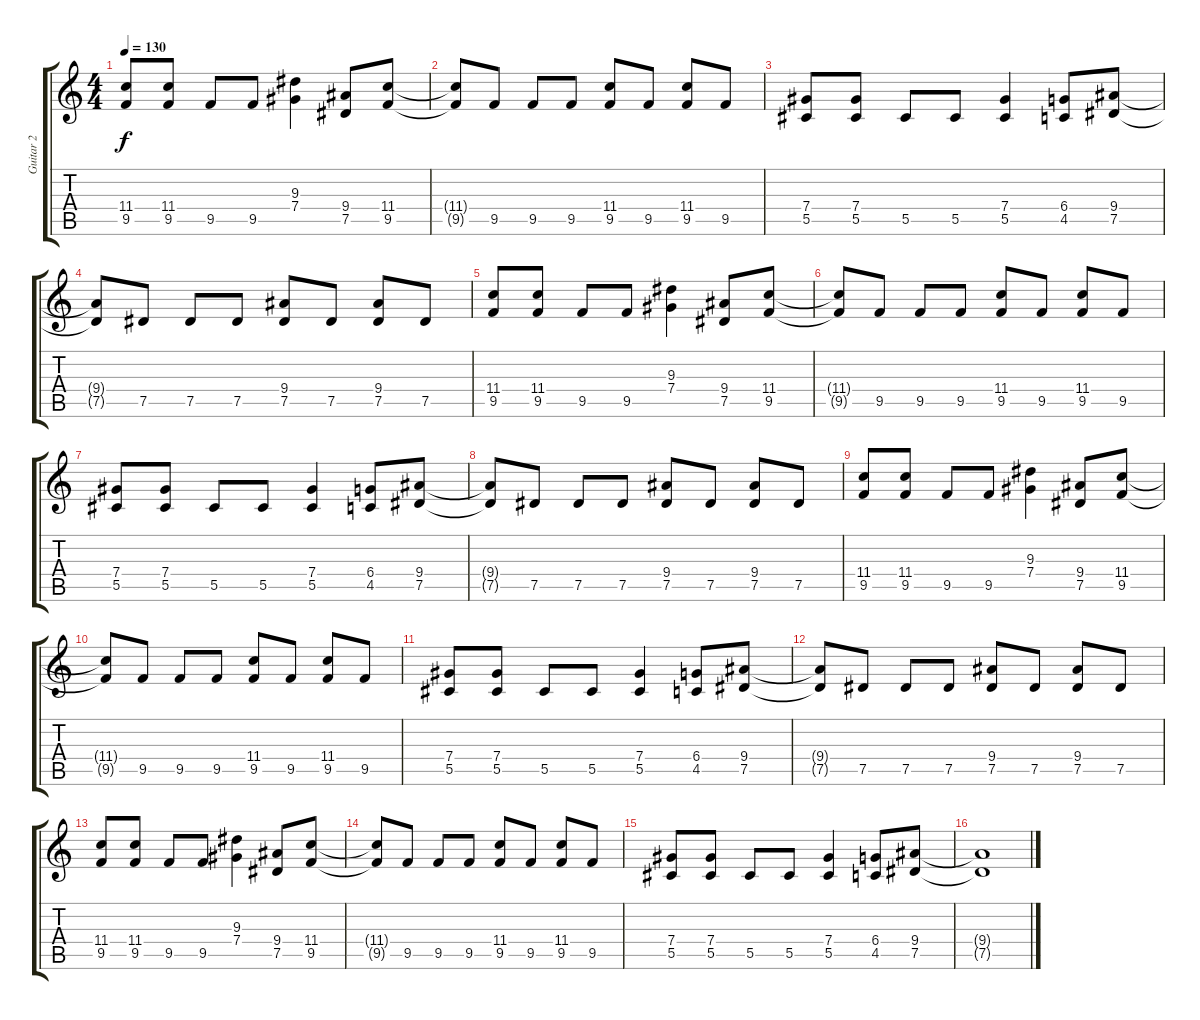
\track ("Guitar 2" "Guitar 2") {instrument distortionguitar}
\staff {score tabs}
\tuning (Eb4 Bb3 Gb3 Db3 Ab2 Eb2) {hide}
\ts (4 4)
\tempo 130
\clef g2
\ks c
(11.4 9.5).8{dy f} (11.4 9.5).8 9.5.8 9.5.8 (9.3 7.4).4 (9.4 7.5).8 (11.4 9.5).8 |
(11.4{t} 9.5{t}).8 9.5.8 9.5.8 9.5.8 (11.4 9.5).8 9.5.8 (11.4 9.5).8 9.5.8 |
(7.4 5.5).8 (7.4 5.5).8 5.5.8 5.5.8 (7.4 5.5).4 (6.4 4.5).8 (9.4 7.5).8 |
(9.4{t} 7.5{t}).8 7.5.8 7.5.8 7.5.8 (9.4 7.5).8 7.5.8 (9.4 7.5).8 7.5.8 |
(11.4 9.5).8 (11.4 9.5).8 9.5.8 9.5.8 (9.3 7.4).4 (9.4 7.5).8 (11.4 9.5).8 |
(11.4{t} 9.5{t}).8 9.5.8 9.5.8 9.5.8 (11.4 9.5).8 9.5.8 (11.4 9.5).8 9.5.8 |
(7.4 5.5).8 (7.4 5.5).8 5.5.8 5.5.8 (7.4 5.5).4 (6.4 4.5).8 (9.4 7.5).8 |
(9.4{t} 7.5{t}).8 7.5.8 7.5.8 7.5.8 (9.4 7.5).8 7.5.8 (9.4 7.5).8 7.5.8 |
(11.4 9.5).8 (11.4 9.5).8 9.5.8 9.5.8 (9.3 7.4).4 (9.4 7.5).8 (11.4 9.5).8 |
(11.4{t} 9.5{t}).8 9.5.8 9.5.8 9.5.8 (11.4 9.5).8 9.5.8 (11.4 9.5).8 9.5.8 |
(7.4 5.5).8 (7.4 5.5).8 5.5.8 5.5.8 (7.4 5.5).4 (6.4 4.5).8 (9.4 7.5).8 |
(9.4{t} 7.5{t}).8 7.5.8 7.5.8 7.5.8 (9.4 7.5).8 7.5.8 (9.4 7.5).8 7.5.8 |
(11.4 9.5).8 (11.4 9.5).8 9.5.8 9.5.8 (9.3 7.4).4 (9.4 7.5).8 (11.4 9.5).8 |
(11.4{t} 9.5{t}).8 9.5.8 9.5.8 9.5.8 (11.4 9.5).8 9.5.8 (11.4 9.5).8 9.5.8 |
(7.4 5.5).8 (7.4 5.5).8 5.5.8 5.5.8 (7.4 5.5).4 (6.4 4.5).8 (9.4 7.5).8 |
(9.4{t} 7.5{t}).1
